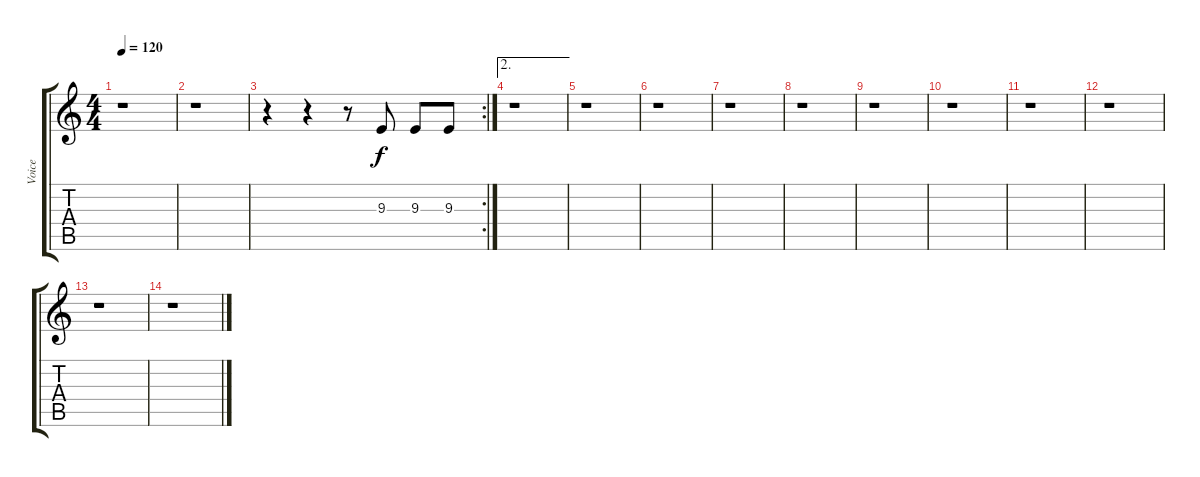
\track ("Voice" "Voice") {instrument tenorsax}
\staff {score tabs}
\tuning (E4 B3 G3 D3 A2 E2) {hide}
\ts (4 4)
\tempo 120
\clef g2
\ks c
r.1{dy f} |
r.1 |
\rc 2
r.4 r.4 r.8 9.3.8 9.3.8 9.3.8 |
\ae 2
r.1 |
r.1 |
r.1 |
r.1 |
r.1 |
r.1 |
r.1 |
r.1 |
r.1 |
r.1 |
r.1
